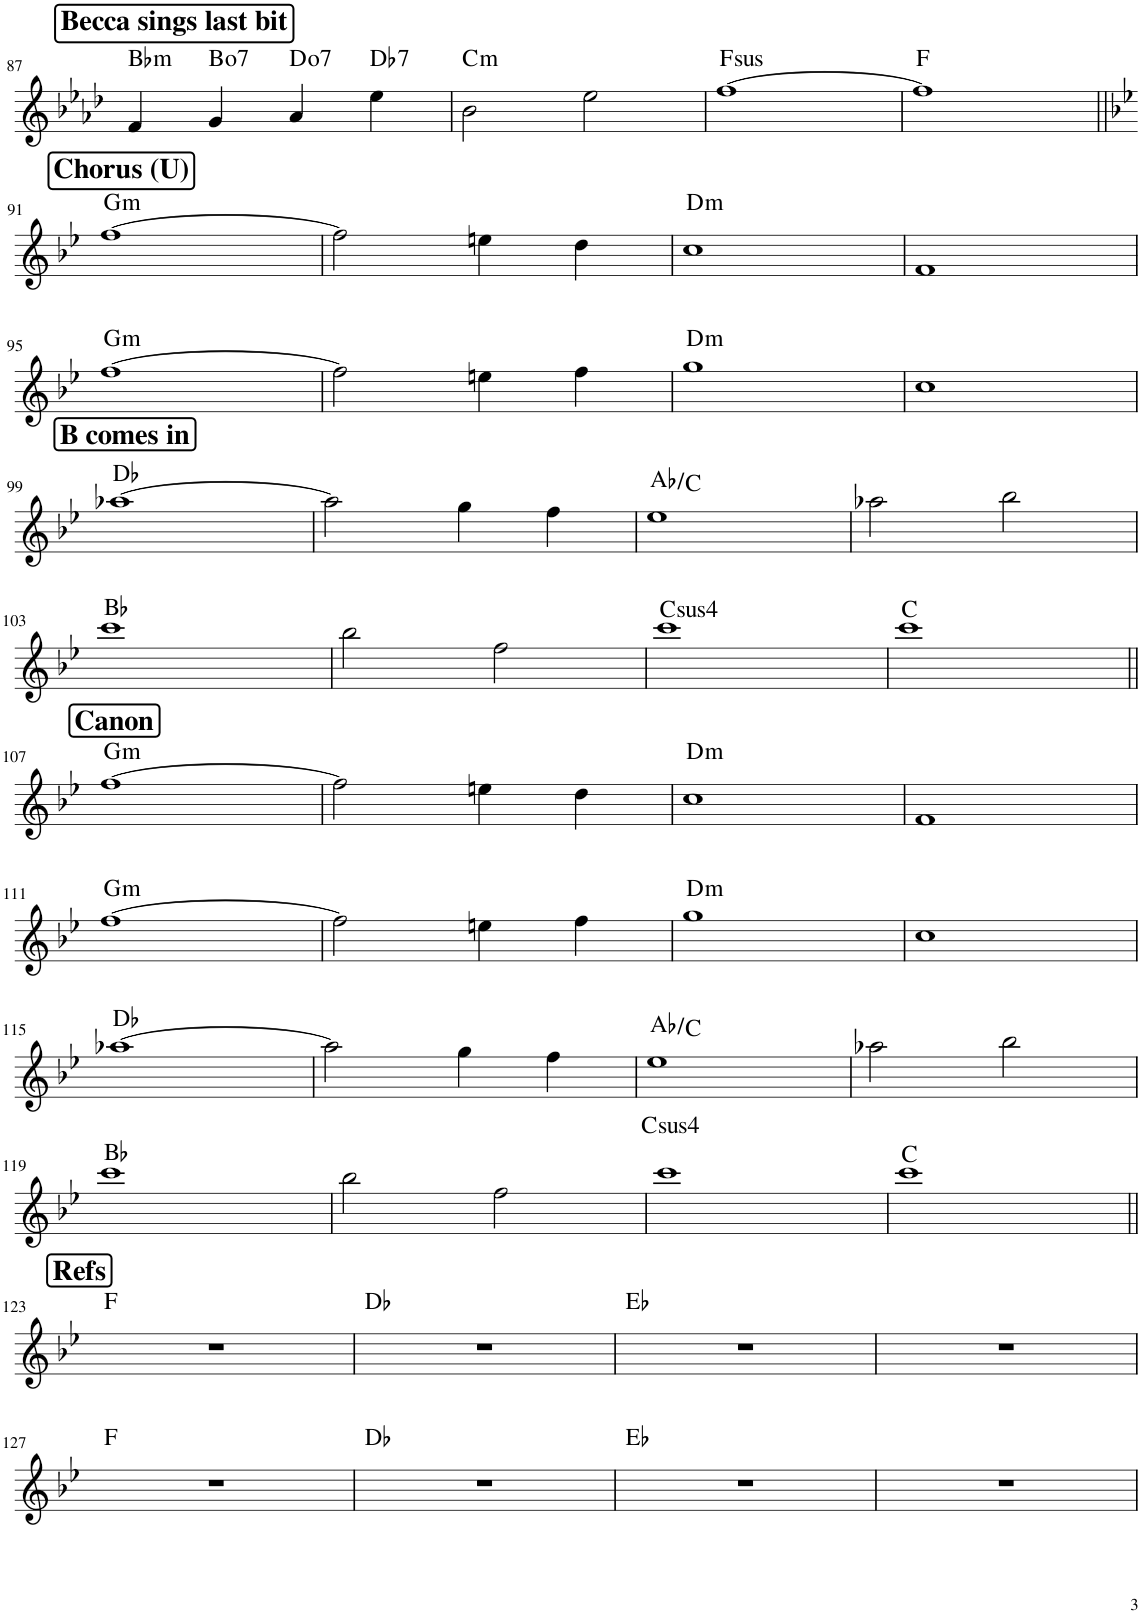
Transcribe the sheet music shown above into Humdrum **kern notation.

**kern	**harte
*part1	*part1
*staff1	*
*I"Piano	*
*I'Pno.	*
!!LO:PB:g=z
*clefG2	*
*k[b-e-a-d-]	*
*M4/4	*
!!LO:REH:place=s1:a:B:cj:fs=14:t=Becca sings last bit
=87	=87
!	!LO:H:kt=m
4f/	Bb:min
!	!LO:H:kt=7
4g/	B:dim7
!	!LO:H:kt=7
4a-/	D:dim7
!	!LO:H:kt=7
4ee-\	Db:7
=88	=88
!	!LO:H:kt=m
2b-\	C:min
2ee-\	.
=89	=89
!	!LO:H:kt=sus
[1ff	F:sus4
=90	=90
1ff]	F:maj
!!LO:LB:g=z
!!LO:REH:place=s1:a:B:cj:fs=14:t=Chorus (U)
=91||	=91||
*k[b-e-]	*
!	!LO:H:kt=m
[1ff	G:min
=92	=92
2ff\]	.
4een\	.
4dd\	.
=93	=93
!	!LO:H:kt=m
1cc	D:min
=94	=94
1f	.
!!LO:LB:g=z
=95	=95
!	!LO:H:kt=m
[1ff	G:min
=96	=96
2ff\]	.
4een\	.
4ff\	.
=97	=97
!	!LO:H:kt=m
1gg	D:min
=98	=98
1cc	.
!!LO:LB:g=z
!!LO:REH:place=s1:a:B:cj:fs=14:t=B comes in
=99	=99
[1aa-X	Db:maj
=100	=100
2aa-\]	.
4gg\	.
4ff\	.
=101	=101
1ee-	Ab:maj/3
=102	=102
2aa-X\	.
2bb-\	.
!!LO:LB:g=z
=103	=103
1ccc	Bb:maj
=104	=104
2bb-\	.
2ff\	.
=105	=105
!	!LO:H:kt=4
1ccc	C:sus4
=106	=106
1ccc	C:maj
!!LO:LB:g=z
!!LO:REH:place=s1:a:B:cj:fs=14:t=Canon
=107||	=107||
*k[b-e-]	*
!	!LO:H:kt=m
[1ff	G:min
=108	=108
2ff\]	.
4een\	.
4dd\	.
=109	=109
!	!LO:H:kt=m
1cc	D:min
=110	=110
1f	.
!!LO:LB:g=z
=111	=111
!	!LO:H:kt=m
[1ff	G:min
=112	=112
2ff\]	.
4een\	.
4ff\	.
=113	=113
!	!LO:H:kt=m
1gg	D:min
=114	=114
1cc	.
!!LO:LB:g=z
=115	=115
[1aa-X	Db:maj
=116	=116
2aa-\]	.
4gg\	.
4ff\	.
=117	=117
1ee-	Ab:maj/3
=118	=118
2aa-X\	.
2bb-\	.
!!LO:LB:g=z
=119	=119
1ccc	Bb:maj
=120	=120
2bb-\	.
2ff\	.
=121	=121
!	!LO:H:kt=4
1ccc	C:sus4
=122	=122
1ccc	C:maj
!!LO:LB:g=z
!!LO:REH:place=s1:a:B:cj:fs=14:t=Refs
=123||	=123||
1r	F:maj
=124	=124
1r	Db:maj
=125	=125
1r	Eb:maj
=126	=126
1r	.
!!LO:LB:g=z
=127	=127
1r	F:maj
=128	=128
1r	Db:maj
=129	=129
1r	Eb:maj
=130	=130
1r	.
=	=
*-	*-
